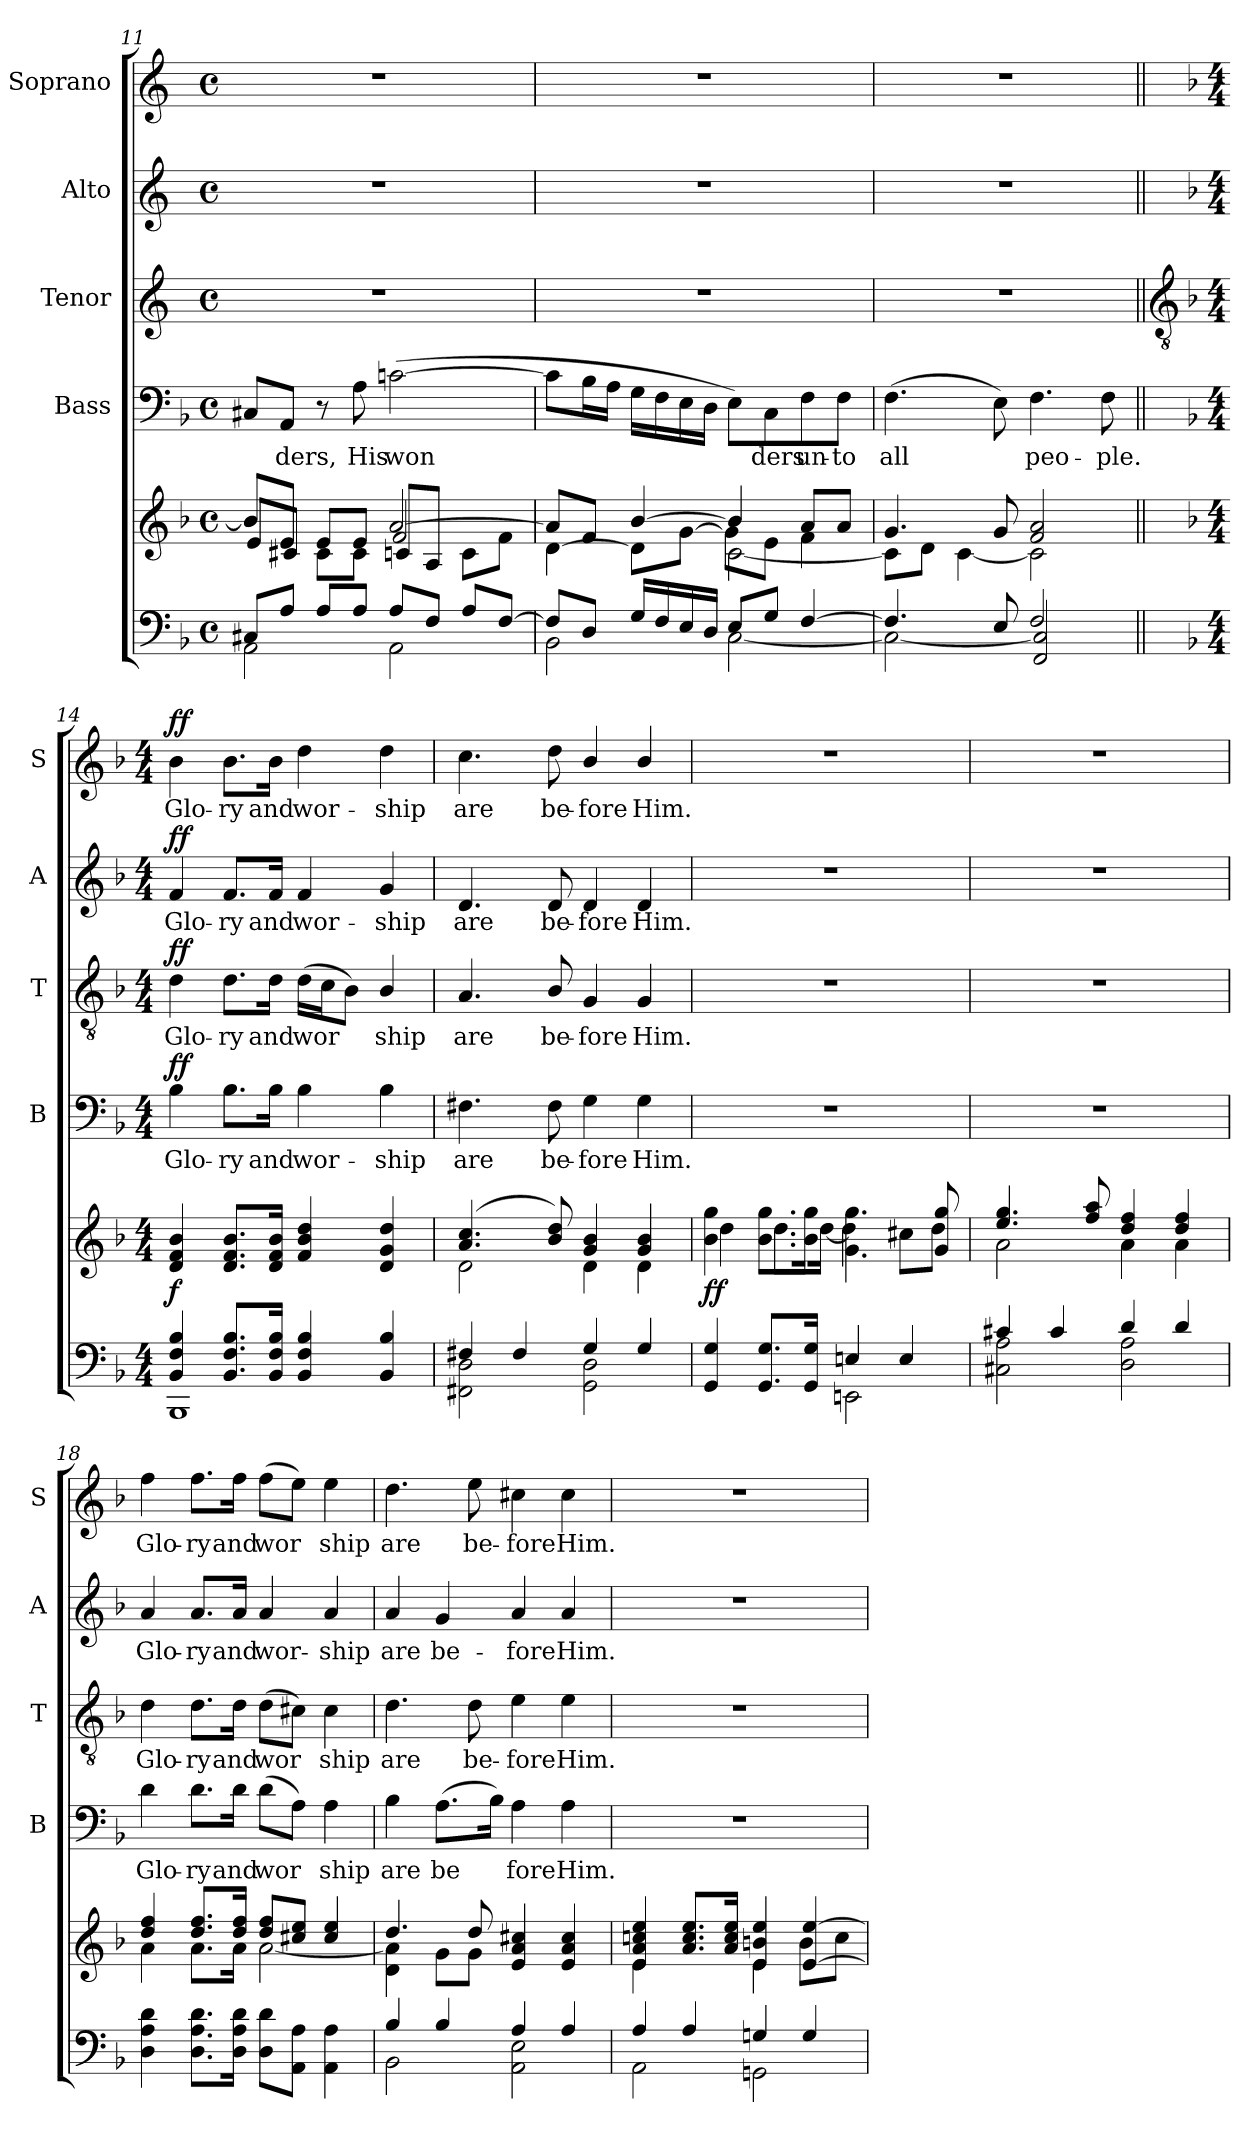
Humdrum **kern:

**kern	**kern	**dynam	**kern	**text	**dynam	**kern	**text	**dynam	**kern	**text	**dynam	**kern	**text	**dynam
*part6	*part5	*part5	*part4	*part4	*part4	*part3	*part3	*part3	*part2	*part2	*part2	*part1	*part1	*part1
*staff6	*staff5	*staff5	*staff4	*staff4	*staff4	*staff3	*staff3	*staff3	*staff2	*staff2	*staff2	*staff1	*staff1	*staff1
*	*	*	*I"Bass	*	*	*I"Tenor	*	*	*I"Alto	*	*	*I"Soprano	*	*
*	*	*	*I'B	*	*	*I'T	*	*	*I'A	*	*	*I'S	*	*
!!LO:LB:g=z
*clefF4	*clefG2	*	*clefF4	*	*	*clefG2	*	*	*clefG2	*	*	*clefG2	*	*
*k[b-]	*k[b-]	*	*k[b-]	*	*	*k[]	*	*	*k[]	*	*	*k[]	*	*
*M4/4	*M4/4	*	*M4/4	*	*	*M4/4	*	*	*M4/4	*	*	*M4/4	*	*
*met(c)	*met(c)	*	*met(c)	*	*	*met(c)	*	*	*met(c)	*	*	*met(c)	*	*
=11	=11	=11	=11	=11	=11	=11	=11	=11	=11	=11	=11	=11	=11	=11
*^	*^	*	*	*	*	*	*	*	*	*	*	*	*	*
*	*	*	*^	*	*	*	*	*	*	*	*	*	*	*	*	*
8C#X/L	2AA\	8b-/L]	2ryy	8e/L	.	8C#X/L	.	.	1r	.	.	1r	.	.	1r	.	.
!	!	!	!	!	!	!	!LO:LY:b	!	!	!	!	!	!	!	!	!	!
8A/J	.	8e/J	.	8c#X/J	.	8AA/J	ders,	.	.	.	.	.	.	.	.	.	.
8A/L	.	8e/L	.	8c#\L	.	8r	.	.	.	.	.	.	.	.	.	.	.
!	!	!	!	!	!	!	!LO:LY:b	!	!	!	!	!	!	!	!	!	!
8A/J	.	8e/J	.	8c#\J	.	8A\	His	.	.	.	.	.	.	.	.	.	.
!	!	!	!	!	!	!	!LO:LY:b	!	!	!	!	!	!	!	!	!	!
8A/L	2AA\	[2a/	2f/	8cn/L	.	(>[2cni\	won­	.	.	.	.	.	.	.	.	.	.
8F/J	.	.	.	8A/J	.	.	.	.	.	.	.	.	.	.	.	.	.
8A/L	.	.	.	8c\L	.	.	.	.	.	.	.	.	.	.	.	.	.
[8F/J	.	.	.	8f\J	.	.	.	.	.	.	.	.	.	.	.	.	.
=12	=12	=12	=12	=12	=12	=12	=12	=12	=12	=12	=12	=12	=12	=12	=12	=12	=12
8F/L]	2BB-\	8a/L]	2ryy	[4d\	.	8c\L]	.	.	1r	.	.	1r	.	.	1r	.	.
8D/J	.	8f/J	.	.	.	16B-\L	.	.	.	.	.	.	.	.	.	.	.
.	.	.	.	.	.	16A\JJ	.	.	.	.	.	.	.	.	.	.	.
16G/LL	.	[4b-/	.	8d\L]	.	16G\LL	.	.	.	.	.	.	.	.	.	.	.
16F/	.	.	.	.	.	16F\	.	.	.	.	.	.	.	.	.	.	.
16E/	.	.	.	[8g\J	.	16E\	.	.	.	.	.	.	.	.	.	.	.
16D/JJ	.	.	.	.	.	16D\JJ	.	.	.	.	.	.	.	.	.	.	.
8E/L	[2C\	4b-/]	[2c\	8g\L]	.	8E\L)	.	.	.	.	.	.	.	.	.	.	.
!	!	!	!	!	!	!	!LO:LY:b	!	!	!	!	!	!	!	!	!	!
8G/J	.	.	.	8e\J	.	8C\	ders	.	.	.	.	.	.	.	.	.	.
!	!	!	!	!	!	!	!LO:LY:b	!	!	!	!	!	!	!	!	!	!
[4F/	.	8a/L	.	4f\	.	8F\	un-	.	.	.	.	.	.	.	.	.	.
!	!	!	!	!	!	!	!LO:LY:b	!	!	!	!	!	!	!	!	!	!
.	.	8a/J	.	.	.	8F\J	-to	.	.	.	.	.	.	.	.	.	.
*	*	*	*v	*v	*	*	*	*	*	*	*	*	*	*	*	*	*
=13	=13	=13	=13	=13	=13	=13	=13	=13	=13	=13	=13	=13	=13	=13	=13	=13
!	!	!	!	!	!	!LO:LY:b	!	!	!	!	!	!	!	!	!	!
4.F/]	2C\_	4.g/	8c\L]	.	(>4.F\	all	.	1r	.	.	1r	.	.	1r	.	.
.	.	.	8d\J	.	.	.	.	.	.	.	.	.	.	.	.	.
.	.	.	[4c\	.	.	.	.	.	.	.	.	.	.	.	.	.
8E/	.	8g/	.	.	8E\)	.	.	.	.	.	.	.	.	.	.	.
!	!	!	!	!	!	!LO:LY:b	!	!	!	!	!	!	!	!	!	!
2F/	2FF/ 2C/]	2f/ 2a/	2c\]	.	4.F\	peo-	.	.	.	.	.	.	.	.	.	.
!	!	!	!	!	!	!LO:LY:b	!	!	!	!	!	!	!	!	!	!
.	.	.	.	.	8F\	-ple.	.	.	.	.	.	.	.	.	.	.
*	*	*v	*v	*	*	*	*	*	*	*	*	*	*	*	*	*
!!LO:PB:g=z
=14||	=14||	=14||	=14||	=14||	=14||	=14||	=14||	=14||	=14||	=14||	=14||	=14||	=14||	=14||	=14||
*	*	*	*	*	*	*	*clefGv2	*	*	*	*	*	*	*	*
*	*	*	*	*	*	*	*k[b-]	*	*	*k[b-]	*	*	*k[b-]	*	*
*	*	*	*	*	*	*	*F:	*	*	*F:	*	*	*F:	*	*
*M4/4	*	*M4/4	*	*M4/4	*	*	*M4/4	*	*	*M4/4	*	*	*M4/4	*	*
!	!	!	!LO:DY:b	!	!LO:LY:b	!LO:DY:b	!	!LO:LY:b	!LO:DY:b	!	!LO:LY:b	!LO:DY:b	!	!LO:LY:b	!LO:DY:b
4BB-/ 4F/ 4B-/	1BBB-	4d/ 4f/ 4b-/	f	4B-\	Glo-	ff	4d\	Glo-	ff	4f/	Glo-	ff	4b-\	Glo-	ff
!	!	!	!	!	!LO:LY:b	!	!	!LO:LY:b	!	!	!LO:LY:b	!	!	!LO:LY:b	!
8.BB-/ 8.F/ 8.B-/L	.	8.d/ 8.f/ 8.b-/L	.	8.B-\L	-ry	.	8.d\L	-ry	.	8.f/L	-ry	.	8.b-\L	-ry	.
!	!	!	!	!	!LO:LY:b	!	!	!LO:LY:b	!	!	!LO:LY:b	!	!	!LO:LY:b	!
16BB-/ 16F/ 16B-/Jk	.	16d/ 16f/ 16b-/Jk	.	16B-\Jk	and	.	16d\Jk	and	.	16f/Jk	and	.	16b-\Jk	and	.
!	!	!	!	!	!LO:LY:b	!	!	!LO:LY:b	!	!	!LO:LY:b	!	!	!LO:LY:b	!
4BB-/ 4F/ 4B-/	.	4f/ 4b-/ 4dd/	.	4B-\	wor-	.	(>16d\LL	wor­	.	4f/	wor-	.	4dd\	wor-	.
.	.	.	.	.	.	.	16c\J	.	.	.	.	.	.	.	.
.	.	.	.	.	.	.	8B-\J)	.	.	.	.	.	.	.	.
!	!	!	!	!	!LO:LY:b	!	!	!LO:LY:b	!	!	!LO:LY:b	!	!	!LO:LY:b	!
4BB-/ 4B-/	.	4d/ 4g/ 4dd/	.	4B-\	-ship	.	4B-/	ship	.	4g/	-ship	.	4dd\	-ship	.
=15	=15	=15	=15	=15	=15	=15	=15	=15	=15	=15	=15	=15	=15	=15	=15
*	*	*^	*	*	*	*	*	*	*	*	*	*	*	*	*
!	!	!	!	!	!	!LO:LY:b	!	!	!LO:LY:b	!	!	!LO:LY:b	!	!	!LO:LY:b	!
4F#X/	2FF#X\ 2D\	(>4.a/ 4.cc/	2d\	.	4.F#X\	are	.	4.A/	are	.	4.d/	are	.	4.cc\	are	.
4F#/	.	.	.	.	.	.	.	.	.	.	.	.	.	.	.	.
!	!	!	!	!	!	!LO:LY:b	!	!	!LO:LY:b	!	!	!LO:LY:b	!	!	!LO:LY:b	!
.	.	8b-/ 8dd/)	.	.	8F#\	be-	.	8B-/	be-	.	8d/	be-	.	8dd\	be-	.
!	!	!	!	!	!	!LO:LY:b	!	!	!LO:LY:b	!	!	!LO:LY:b	!	!	!LO:LY:b	!
4G/	2GG\ 2D\	4g/ 4b-/	4d\	.	4G\	-fore	.	4G/	-fore	.	4d/	-fore	.	4b-/	-fore	.
!	!	!	!	!	!	!LO:LY:b	!	!	!LO:LY:b	!	!	!LO:LY:b	!	!	!LO:LY:b	!
4G/	.	4g/ 4b-/	4d\	.	4G\	Him.	.	4G/	Him.	.	4d/	Him.	.	4b-/	Him.	.
=16	=16	=16	=16	=16	=16	=16	=16	=16	=16	=16	=16	=16	=16	=16	=16	=16
!	!	!	!	!LO:DY:b	!	!	!	!	!	!	!	!	!	!	!	!
4GG/ 4G/	2ryy	4b-\ 4gg\	4dd\	ff	1r	.	.	1r	.	.	1r	.	.	1r	.	.
8.GG/ 8.G/L	.	8.b-\ 8.gg\L	8.dd\L	.	.	.	.	.	.	.	.	.	.	.	.	.
16GG/ 16G/Jk	.	16b-\ 16gg\Jk	[16dd\Jk	.	.	.	.	.	.	.	.	.	.	.	.	.
4Eni/	2EEni\	4.g\ 4.gg\	4dd\]	.	.	.	.	.	.	.	.	.	.	.	.	.
4E/	.	.	8cc#X\L	.	.	.	.	.	.	.	.	.	.	.	.	.
.	.	8g/ 8gg/	8dd\J	.	.	.	.	.	.	.	.	.	.	.	.	.
=17	=17	=17	=17	=17	=17	=17	=17	=17	=17	=17	=17	=17	=17	=17	=17	=17
4c#X/	2C#X\ 2A\	4.ee/ 4.gg/	2a\	.	1r	.	.	1r	.	.	1r	.	.	1r	.	.
4c#/	.	.	.	.	.	.	.	.	.	.	.	.	.	.	.	.
.	.	8ff/ 8aa/	.	.	.	.	.	.	.	.	.	.	.	.	.	.
4d/	2D\ 2A\	4dd/ 4ff/	4a\	.	.	.	.	.	.	.	.	.	.	.	.	.
4d/	.	4dd/ 4ff/	4a\	.	.	.	.	.	.	.	.	.	.	.	.	.
=18	=18	=18	=18	=18	=18	=18	=18	=18	=18	=18	=18	=18	=18	=18	=18	=18
!	!	!	!	!	!	!LO:LY:b	!	!	!LO:LY:b	!	!	!LO:LY:b	!	!	!LO:LY:b	!
1ryy	4D\ 4A\ 4d\	4dd/ 4ff/	4a\	.	4d\	Glo-	.	4d\	Glo-	.	4a/	Glo-	.	4ff\	Glo-	.
!	!	!	!	!	!	!LO:LY:b	!	!	!LO:LY:b	!	!	!LO:LY:b	!	!	!LO:LY:b	!
.	8.D\ 8.A\ 8.d\L	8.dd/ 8.ff/L	8.a\L	.	8.d\L	-ry	.	8.d\L	-ry	.	8.a/L	-ry	.	8.ff\L	-ry	.
!	!	!	!	!	!	!LO:LY:b	!	!	!LO:LY:b	!	!	!LO:LY:b	!	!	!LO:LY:b	!
.	16D\ 16A\ 16d\Jk	16dd/ 16ff/Jk	16a\Jk	.	16d\Jk	and	.	16d\Jk	and	.	16a/Jk	and	.	16ff\Jk	and	.
!	!	!	!	!	!	!LO:LY:b	!	!	!LO:LY:b	!	!	!LO:LY:b	!	!	!LO:LY:b	!
.	8D\ 8d\L	8dd/ 8ff/L	[2a\	.	(>8d\L	wor­	.	(>8d\L	wor­	.	4a/	wor-	.	(>8ff\L	wor­	.
.	8AA\ 8A\J	8cc#X/ 8ee/J	.	.	8A\J)	.	.	8c#X\J)	.	.	.	.	.	8ee\J)	.	.
!	!	!	!	!	!	!LO:LY:b	!	!	!LO:LY:b	!	!	!LO:LY:b	!	!	!LO:LY:b	!
.	4AA\ 4A\	4cc#/ 4ee/	.	.	4A\	ship	.	4c#\	ship	.	4a/	-ship	.	4ee\	ship	.
!!LO:LB:g=z
=19	=19	=19	=19	=19	=19	=19	=19	=19	=19	=19	=19	=19	=19	=19	=19	=19
!	!	!	!	!	!	!LO:LY:b	!	!	!LO:LY:b	!	!	!LO:LY:b	!	!	!LO:LY:b	!
4B-/	2BB-\	4.dd/	4d\ 4a\]	.	4B-\	are	.	4.d\	are	.	4a/	are	.	4.dd\	are	.
!	!	!	!	!	!	!LO:LY:b	!	!	!	!	!	!LO:LY:b	!	!	!	!
4B-/	.	.	8g\L	.	(>8.A\L	be­	.	.	.	.	4g/	be-	.	.	.	.
!	!	!	!	!	!	!	!	!	!LO:LY:b	!	!	!	!	!	!LO:LY:b	!
.	.	8dd/	8g\J	.	.	.	.	8d\	be-	.	.	.	.	8ee\	be-	.
.	.	.	.	.	16B-\Jk)	.	.	.	.	.	.	.	.	.	.	.
!	!	!	!	!	!	!LO:LY:b	!	!	!LO:LY:b	!	!	!LO:LY:b	!	!	!LO:LY:b	!
4A/	2AA\ 2E\	4e/ 4a/ 4cc#X/	2ryy	.	4A\	fore	.	4e\	-fore	.	4a/	-fore	.	4cc#X\	-fore	.
!	!	!	!	!	!	!LO:LY:b	!	!	!LO:LY:b	!	!	!LO:LY:b	!	!	!LO:LY:b	!
4A/	.	4e/ 4a/ 4cc#/	.	.	4A\	Him.	.	4e\	Him.	.	4a/	Him.	.	4cc#\	Him.	.
=20	=20	=20	=20	=20	=20	=20	=20	=20	=20	=20	=20	=20	=20	=20	=20	=20
4A/	2AA\	4e/ 4a/ 4ccni/ 4ee/	4e\	.	1r	.	.	1r	.	.	1r	.	.	1r	.	.
4A/	.	8.a/ 8.cc/ 8.ee/L	4ryy	.	.	.	.	.	.	.	.	.	.	.	.	.
.	.	16a/ 16cc/ 16ee/Jk	.	.	.	.	.	.	.	.	.	.	.	.	.	.
4Gni/	2GGni\	4e/ 4bn/ 4ee/	4e\	.	.	.	.	.	.	.	.	.	.	.	.	.
4G/	.	[4e/ [4ee/	8b\L	.	.	.	.	.	.	.	.	.	.	.	.	.
.	.	.	8cc\J	.	.	.	.	.	.	.	.	.	.	.	.	.
*v	*v	*	*	*	*	*	*	*	*	*	*	*	*	*	*	*
*	*v	*v	*	*	*	*	*	*	*	*	*	*	*	*	*
=	=	=	=	=	=	=	=	=	=	=	=	=	=	=
*-	*-	*-	*-	*-	*-	*-	*-	*-	*-	*-	*-	*-	*-	*-
